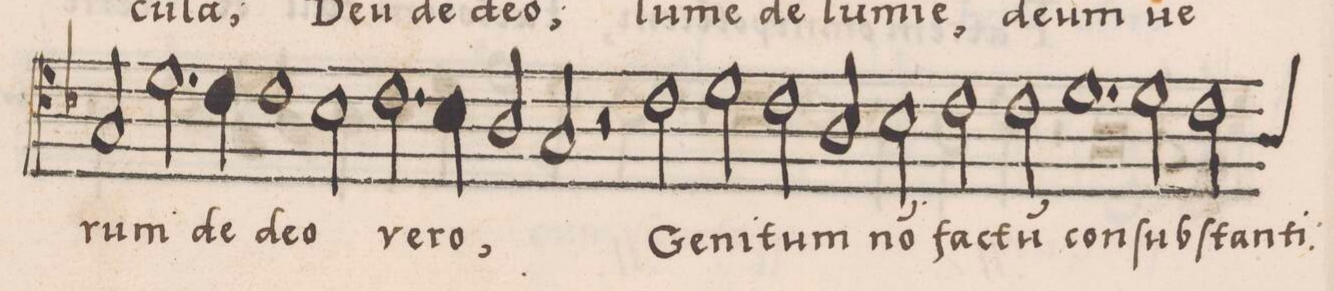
**kern	**text
*I"ALTVS	*
*clefC4	*
*k[b-]	*
*met(C|)	*
*M2/1	*
2G/	-rum
2.d\	.
4c\	de
1c\	de-
=44-	=44-
2B-\	-o
2.c\	ve-
4B-\	-ro,
=45-	=45-
2A/	.
2G/	.
2r	.
2c\	Ge-
=46-	=46-
2d\	-ni-
2c\	-tum
2A/	no(n)
2B-\	fac-
=47-	=47-
2c\	-tu(m)
2c\	con-
1.d	-ſub-
=48-	=48-
2d\	-ſtan-
2c\	-ti-
*custos:A	*
*-	*-
